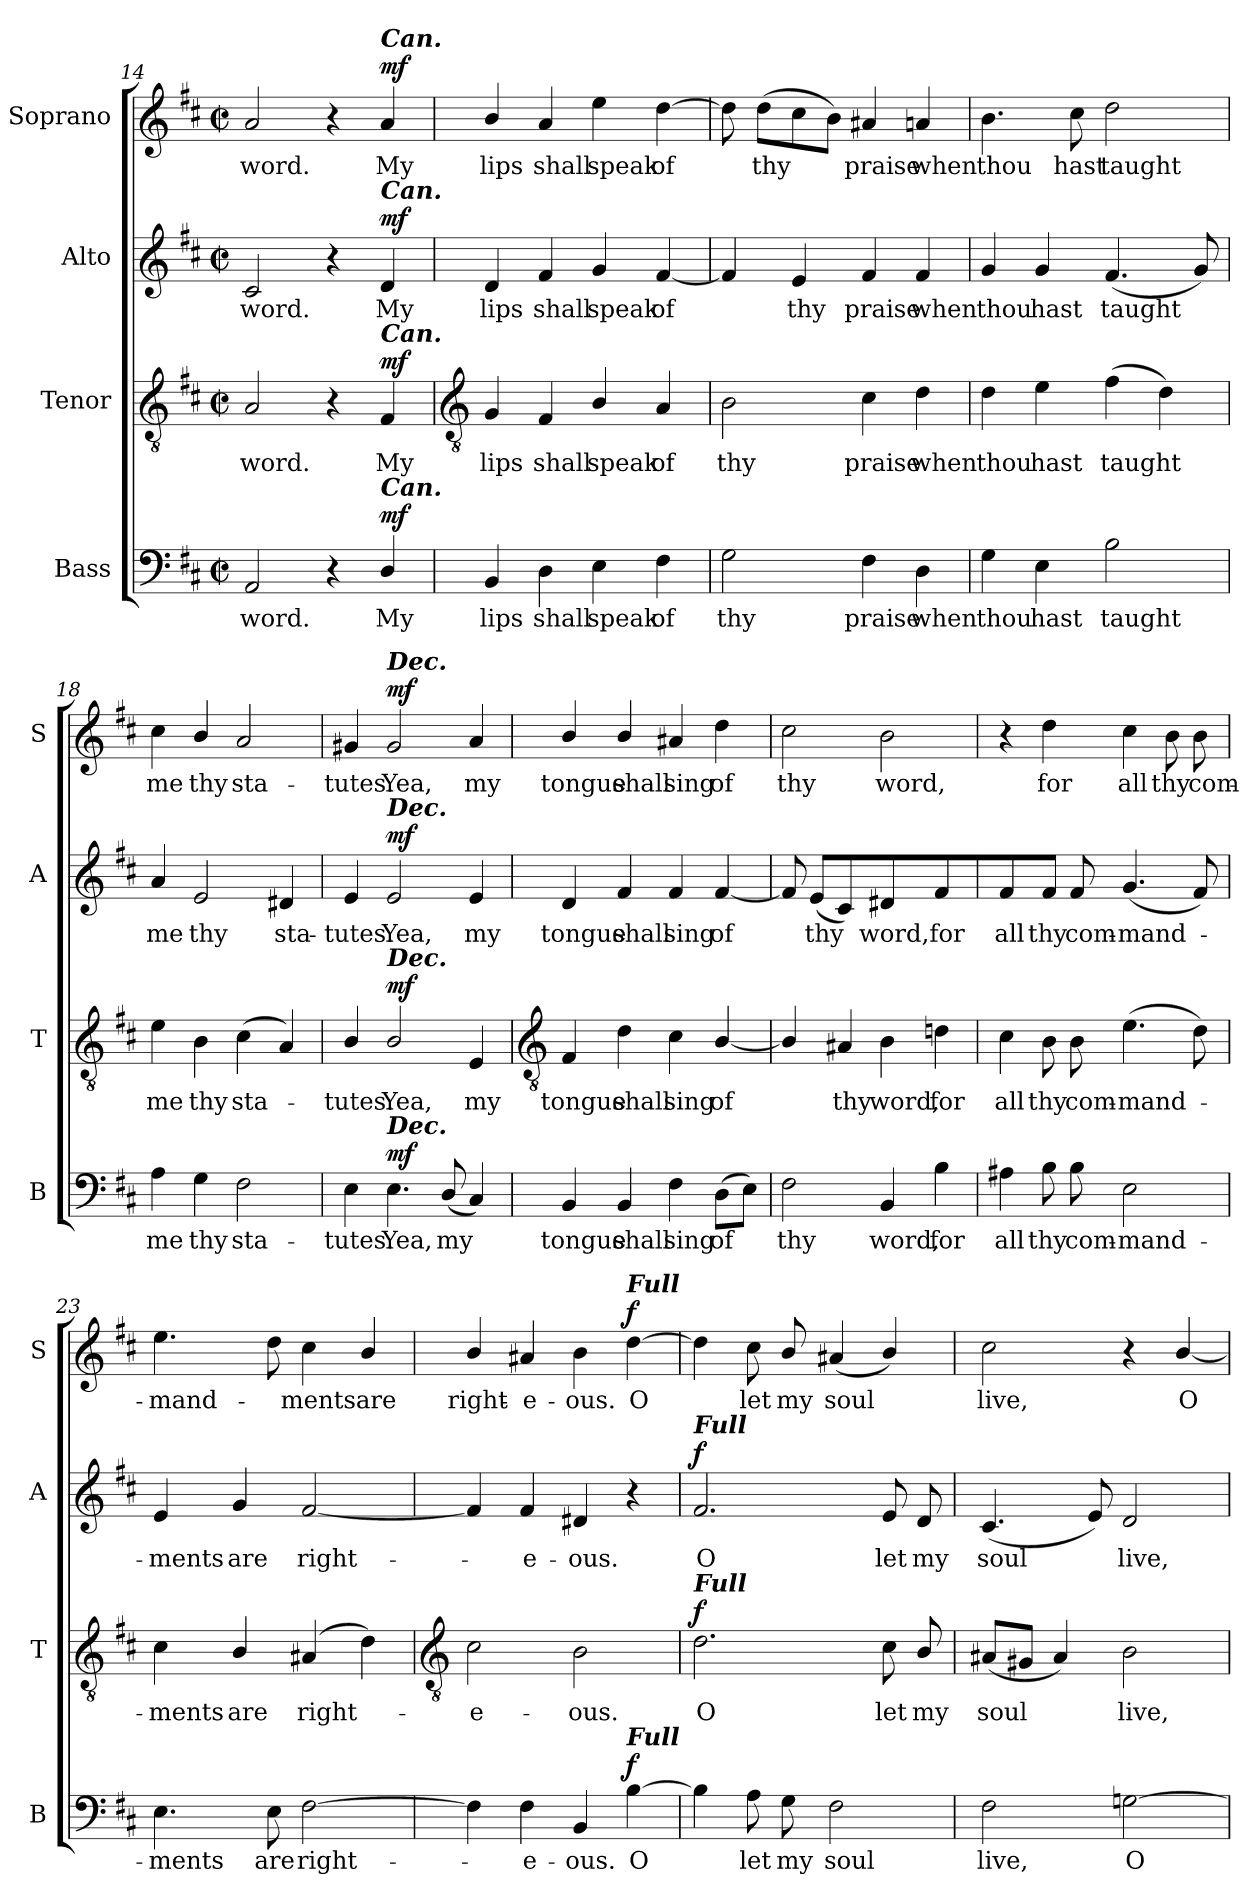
**kern	**text	**dynam	**kern	**text	**dynam	**kern	**text	**dynam	**kern	**text	**dynam
*part4	*part4	*part4	*part3	*part3	*part3	*part2	*part2	*part2	*part1	*part1	*part1
*staff4	*staff4	*staff4	*staff3	*staff3	*staff3	*staff2	*staff2	*staff2	*staff1	*staff1	*staff1
*I"Bass	*	*	*I"Tenor	*	*	*I"Alto	*	*	*I"Soprano	*	*
*I'B	*	*	*I'T	*	*	*I'A	*	*	*I'S	*	*
*clefF4	*	*	*clefGv2	*	*	*clefG2	*	*	*clefG2	*	*
*k[f#c#]	*	*	*k[f#c#]	*	*	*k[f#c#]	*	*	*k[f#c#]	*	*
*D:	*	*	*D:	*	*	*D:	*	*	*D:	*	*
*M2/2	*	*	*M2/2	*	*	*M2/2	*	*	*M2/2	*	*
*met(c|)	*	*	*met(c|)	*	*	*met(c|)	*	*	*met(c|)	*	*
=14	=14	=14	=14	=14	=14	=14	=14	=14	=14	=14	=14
!	!LO:LY:b	!	!	!LO:LY:b	!	!	!LO:LY:b	!	!	!LO:LY:b	!
2AA	word.	.	2A	word.	.	2c#	word.	.	2a	word.	.
4r	.	.	4r	.	.	4r	.	.	4r	.	.
!	!	!	!	!	!	!	!	!	!LO:TX:a:Bi:t=Can.	!	!
!	!	!	!	!	!	!LO:TX:a:Bi:t=Can.	!	!	!	!	!
!	!	!	!LO:TX:a:Bi:t=Can.	!	!	!	!	!	!	!	!
!LO:TX:a:Bi:t=Can.	!	!	!	!	!	!	!	!	!	!	!
!	!LO:LY:b	!LO:DY:b	!	!LO:LY:b	!LO:DY:b	!	!LO:LY:b	!LO:DY:b	!	!LO:LY:b	!LO:DY:b
4D/	My	mf	4F#	My	mf	4d	My	mf	4a	My	mf
!!LO:LB:g=z
=15	=15	=15	=15	=15	=15	=15	=15	=15	=15	=15	=15
*	*	*	*clefGv2	*	*	*	*	*	*	*	*
!	!LO:LY:b	!	!	!LO:LY:b	!	!	!LO:LY:b	!	!	!LO:LY:b	!
4BB	lips	.	4G	lips	.	4d	lips	.	4b/	lips	.
!	!LO:LY:b	!	!	!LO:LY:b	!	!	!LO:LY:b	!	!	!LO:LY:b	!
4D	shall	.	4F#	shall	.	4f#	shall	.	4a	shall	.
!	!LO:LY:b	!	!	!LO:LY:b	!	!	!LO:LY:b	!	!	!LO:LY:b	!
4E	speak	.	4B/	speak	.	4g	speak	.	4ee	speak	.
!	!LO:LY:b	!	!	!LO:LY:b	!	!	!LO:LY:b	!	!	!LO:LY:b	!
4F#	of	.	4A	of	.	[4f#	of	.	[4dd	of	.
=16	=16	=16	=16	=16	=16	=16	=16	=16	=16	=16	=16
!	!LO:LY:b	!	!	!LO:LY:b	!	!	!	!	!	!	!
2G	thy	.	2B	thy	.	4f#]	.	.	8dd]	.	.
!	!	!	!	!	!	!	!	!	!	!LO:LY:b	!
.	.	.	.	.	.	.	.	.	(>8ddL	thy	.
!	!	!	!	!	!	!	!LO:LY:b	!	!	!	!
.	.	.	.	.	.	4e	thy	.	8cc#	.	.
.	.	.	.	.	.	.	.	.	8bJ)	.	.
!	!LO:LY:b	!	!	!LO:LY:b	!	!	!LO:LY:b	!	!	!LO:LY:b	!
4F#	praise	.	4c#	praise	.	4f#	praise	.	4a#X	praise	.
!	!LO:LY:b	!	!	!LO:LY:b	!	!	!LO:LY:b	!	!	!LO:LY:b	!
4D	when	.	4d	when	.	4f#	when	.	4an	when	.
=17	=17	=17	=17	=17	=17	=17	=17	=17	=17	=17	=17
!	!LO:LY:b	!	!	!LO:LY:b	!	!	!LO:LY:b	!	!	!LO:LY:b	!
4G	thou	.	4d	thou	.	4g	thou	.	4.b	thou	.
!	!LO:LY:b	!	!	!LO:LY:b	!	!	!LO:LY:b	!	!	!	!
4E	hast	.	4e	hast	.	4g	hast	.	.	.	.
!	!	!	!	!	!	!	!	!	!	!LO:LY:b	!
.	.	.	.	.	.	.	.	.	8cc#	hast	.
!	!LO:LY:b	!	!	!LO:LY:b	!	!	!LO:LY:b	!	!	!LO:LY:b	!
2B	taught	.	(>4f#	taught	.	(<4.f#	taught	.	2dd	taught	.
.	.	.	4d)	.	.	.	.	.	.	.	.
.	.	.	.	.	.	8g)	.	.	.	.	.
=18	=18	=18	=18	=18	=18	=18	=18	=18	=18	=18	=18
!	!LO:LY:b	!	!	!LO:LY:b	!	!	!LO:LY:b	!	!	!LO:LY:b	!
4A	me	.	4e	me	.	4a	me	.	4cc#	me	.
!	!LO:LY:b	!	!	!LO:LY:b	!	!	!LO:LY:b	!	!	!LO:LY:b	!
4G	thy	.	4B	thy	.	2e	thy	.	4b/	thy	.
!	!LO:LY:b	!	!	!LO:LY:b	!	!	!	!	!	!LO:LY:b	!
2F#	sta-	.	(<4c#	sta-	.	.	.	.	2a	sta-	.
!	!	!	!	!	!	!	!LO:LY:b	!	!	!	!
.	.	.	4A)	.	.	4d#X	sta-	.	.	.	.
=19	=19	=19	=19	=19	=19	=19	=19	=19	=19	=19	=19
!	!LO:LY:b	!	!	!LO:LY:b	!	!	!LO:LY:b	!	!	!LO:LY:b	!
4E	-tutes.	.	4B/	tutes.	.	4e	-tutes.	.	4g#X	-tutes.	.
!	!	!	!	!	!	!	!	!	!LO:TX:a:Bi:t=Dec.	!	!
!	!	!	!	!	!	!LO:TX:a:Bi:t=Dec.	!	!	!	!	!
!	!	!	!LO:TX:a:Bi:t=Dec.	!	!	!	!	!	!	!	!
!LO:TX:a:Bi:t=Dec.	!	!	!	!	!	!	!	!	!	!	!
!	!LO:LY:b	!LO:DY:b	!	!LO:LY:b	!LO:DY:b	!	!LO:LY:b	!LO:DY:b	!	!LO:LY:b	!LO:DY:b
4.E	Yea,	mf	2B/	Yea,	mf	2e	Yea,	mf	2g#	Yea,	mf
!	!LO:LY:b	!	!	!	!	!	!	!	!	!	!
(<8D/L	my	.	.	.	.	.	.	.	.	.	.
!	!	!	!	!LO:LY:b	!	!	!LO:LY:b	!	!	!LO:LY:b	!
4C#)	.	.	4E	my	.	4e	my	.	4a	my	.
!!LO:LB:g=z
=20	=20	=20	=20	=20	=20	=20	=20	=20	=20	=20	=20
*	*	*	*clefGv2	*	*	*	*	*	*	*	*
!	!LO:LY:b	!	!	!LO:LY:b	!	!	!LO:LY:b	!	!	!LO:LY:b	!
4BB	tongue	.	4F#	tongue	.	4d	tongue	.	4b/	tongue	.
!	!LO:LY:b	!	!	!LO:LY:b	!	!	!LO:LY:b	!	!	!LO:LY:b	!
4BB	shall	.	4d	shall	.	4f#	shall	.	4b/	shall	.
!	!LO:LY:b	!	!	!LO:LY:b	!	!	!LO:LY:b	!	!	!LO:LY:b	!
4F#	sing	.	4c#	sing	.	4f#	sing	.	4a#X	sing	.
!	!LO:LY:b	!	!	!LO:LY:b	!	!	!LO:LY:b	!	!	!LO:LY:b	!
(>8DL	of	.	[4B/	of	.	[4f#	of	.	4dd	of	.
8EJ)	.	.	.	.	.	.	.	.	.	.	.
=21	=21	=21	=21	=21	=21	=21	=21	=21	=21	=21	=21
!	!LO:LY:b	!	!	!	!	!	!	!	!	!LO:LY:b	!
2F#	thy	.	4B/]	.	.	8f#]	.	.	2cc#	thy	.
!	!	!	!	!	!	!	!LO:LY:b	!	!	!	!
.	.	.	.	.	.	(<8eL	thy	.	.	.	.
!	!	!	!	!LO:LY:b	!	!	!	!	!	!	!
.	.	.	4A#X	thy	.	4c#)	.	.	.	.	.
!	!LO:LY:b	!	!	!LO:LY:b	!	!	!LO:LY:b	!	!	!LO:LY:b	!
4BB	word,	.	4B	word,	.	4d#X	word,	.	2b	word,	.
!	!LO:LY:b	!	!	!LO:LY:b	!	!	!LO:LY:b	!	!	!	!
4B	for	.	4dn	for	.	4f#	for	.	.	.	.
=22	=22	=22	=22	=22	=22	=22	=22	=22	=22	=22	=22
!	!LO:LY:b	!	!	!LO:LY:b	!	!	!LO:LY:b	!	!	!	!
4A#X	all	.	4c#	all	.	4f#	all	.	4r	.	.
!	!LO:LY:b	!	!	!LO:LY:b	!	!	!LO:LY:b	!	!	!LO:LY:b	!
8B	thy	.	8B	thy	.	8f#J	thy	.	4dd	for	.
!	!LO:LY:b	!	!	!LO:LY:b	!	!	!LO:LY:b	!	!	!	!
8B	com-	.	8B	com-	.	8f#	com-	.	.	.	.
!	!LO:LY:b	!	!	!LO:LY:b	!	!	!LO:LY:b	!	!	!LO:LY:b	!
2E	-mand-	.	(>4.e	-mand-	.	(<4.g	-mand-	.	4cc#	all	.
!	!	!	!	!	!	!	!	!	!	!LO:LY:b	!
.	.	.	.	.	.	.	.	.	8b	thy	.
!	!	!	!	!	!	!	!	!	!	!LO:LY:b	!
.	.	.	8d)	.	.	8f#)	.	.	8b	com-	.
=23	=23	=23	=23	=23	=23	=23	=23	=23	=23	=23	=23
!	!LO:LY:b	!	!	!LO:LY:b	!	!	!LO:LY:b	!	!	!LO:LY:b	!
4.E	-ments	.	4c#	ments	.	4e	ments	.	4.ee	-mand-	.
!	!	!	!	!LO:LY:b	!	!	!LO:LY:b	!	!	!	!
.	.	.	4B/	are	.	4g	are	.	.	.	.
!	!LO:LY:b	!	!	!	!	!	!	!	!	!	!
8E	are	.	.	.	.	.	.	.	8dd	.	.
!	!LO:LY:b	!	!	!LO:LY:b	!	!	!LO:LY:b	!	!	!LO:LY:b	!
[2F#	right-	.	(<4A#X	right-	.	[2f#	right-	.	4cc#	ments	.
!	!	!	!	!	!	!	!	!	!	!LO:LY:b	!
.	.	.	4d)	.	.	.	.	.	4b/	are	.
!!LO:LB:g=z
=24	=24	=24	=24	=24	=24	=24	=24	=24	=24	=24	=24
*	*	*	*clefGv2	*	*	*	*	*	*	*	*
!	!	!	!	!LO:LY:b	!	!	!	!	!	!LO:LY:b	!
4F#]	.	.	2c#	e-	.	4f#]	.	.	4b/	right-	.
!	!LO:LY:b	!	!	!	!	!	!LO:LY:b	!	!	!LO:LY:b	!
4F#	e-	.	.	.	.	4f#	e-	.	4a#X	-e-	.
!	!LO:LY:b	!	!	!LO:LY:b	!	!	!LO:LY:b	!	!	!LO:LY:b	!
4BB	-ous.	.	2B	-ous.	.	4d#X	-ous.	.	4b	-ous.	.
!	!	!	!	!	!	!	!	!	!LO:TX:a:Bi:t=Full	!	!
!LO:TX:a:Bi:t=Full	!	!	!	!	!	!	!	!	!	!	!
!	!LO:LY:b	!LO:DY:b	!	!	!	!	!	!	!	!LO:LY:b	!LO:DY:b
[4B	O	f	.	.	.	4r	.	.	[4dd	O	f
=25	=25	=25	=25	=25	=25	=25	=25	=25	=25	=25	=25
!	!	!	!	!	!	!LO:TX:a:Bi:t=Full	!	!	!	!	!
!	!	!	!LO:TX:a:Bi:t=Full	!	!	!	!	!	!	!	!
!	!	!	!	!LO:LY:b	!LO:DY:b	!	!LO:LY:b	!LO:DY:b	!	!	!
4B]	.	.	2.d	O	f	2.f#	O	f	4dd]	.	.
!	!LO:LY:b	!	!	!	!	!	!	!	!	!LO:LY:b	!
8A	let	.	.	.	.	.	.	.	8cc#	let	.
!	!LO:LY:b	!	!	!	!	!	!	!	!	!LO:LY:b	!
8G	my	.	.	.	.	.	.	.	8b/	my	.
!	!LO:LY:b	!	!	!	!	!	!	!	!	!LO:LY:b	!
2F#	soul	.	.	.	.	.	.	.	(<4a#X	soul	.
!	!	!	!	!LO:LY:b	!	!	!LO:LY:b	!	!	!	!
.	.	.	8c#	let	.	8e	let	.	4b/)	.	.
!	!	!	!	!LO:LY:b	!	!	!LO:LY:b	!	!	!	!
.	.	.	8B/	my	.	8d	my	.	.	.	.
=26	=26	=26	=26	=26	=26	=26	=26	=26	=26	=26	=26
!	!LO:LY:b	!	!	!LO:LY:b	!	!	!LO:LY:b	!	!	!LO:LY:b	!
2F#	live,	.	(<8A#XL	soul	.	(<4.c#	soul	.	2cc#	live,	.
.	.	.	8G#XJ	.	.	.	.	.	.	.	.
.	.	.	4A#)	.	.	.	.	.	.	.	.
.	.	.	.	.	.	8e)	.	.	.	.	.
!	!LO:LY:b	!	!	!LO:LY:b	!	!	!LO:LY:b	!	!	!	!
[2Gn	O	.	2B	live,	.	2d	live,	.	4r	.	.
!	!	!	!	!	!	!	!	!	!	!LO:LY:b	!
.	.	.	.	.	.	.	.	.	[4b/	O	.
=	=	=	=	=	=	=	=	=	=	=	=
*-	*-	*-	*-	*-	*-	*-	*-	*-	*-	*-	*-
